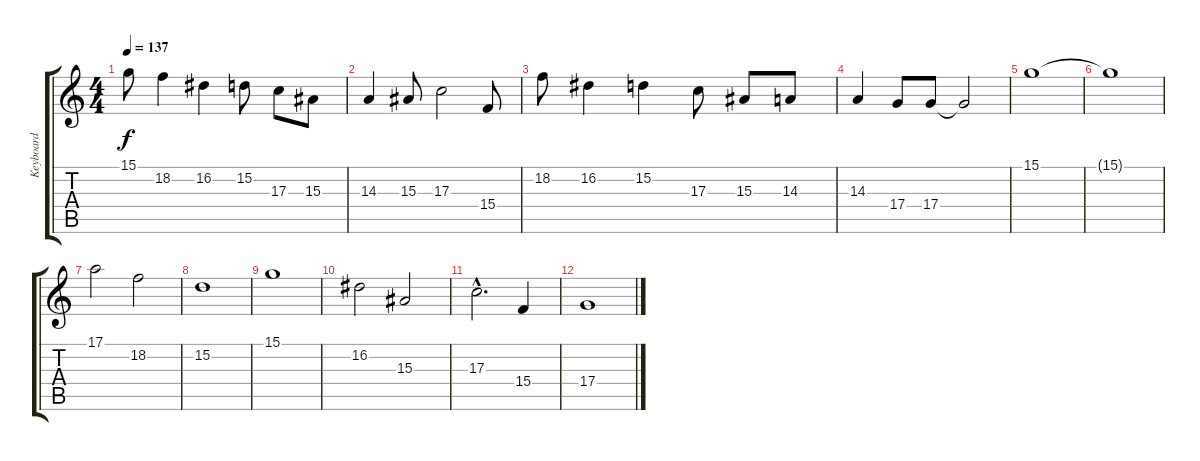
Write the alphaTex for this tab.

\track ("Keyboard" "Keyboard") {instrument violin}
\staff {score tabs}
\tuning (E4 B3 G3 D3 A2 E2) {hide}
\ts (4 4)
\tempo 137
\clef g2
\ks c
15.1.8{dy f} 18.2.4 16.2.4 15.2.8 17.3.8 15.3.8 |
14.3.4 15.3.8 17.3.2 15.4.8 |
18.2.8 16.2.4 15.2.4 17.3.8 15.3.8 14.3.8 |
14.3.4 17.4.8 17.4.8 17.4{t}.2 |
15.1.1 |
15.1{t}.1 |
17.1.2 18.2.2 |
15.2.1 |
15.1.1 |
16.2.2 15.3.2 |
17.3{hac}.2{d} 15.4.4 |
17.4.1
